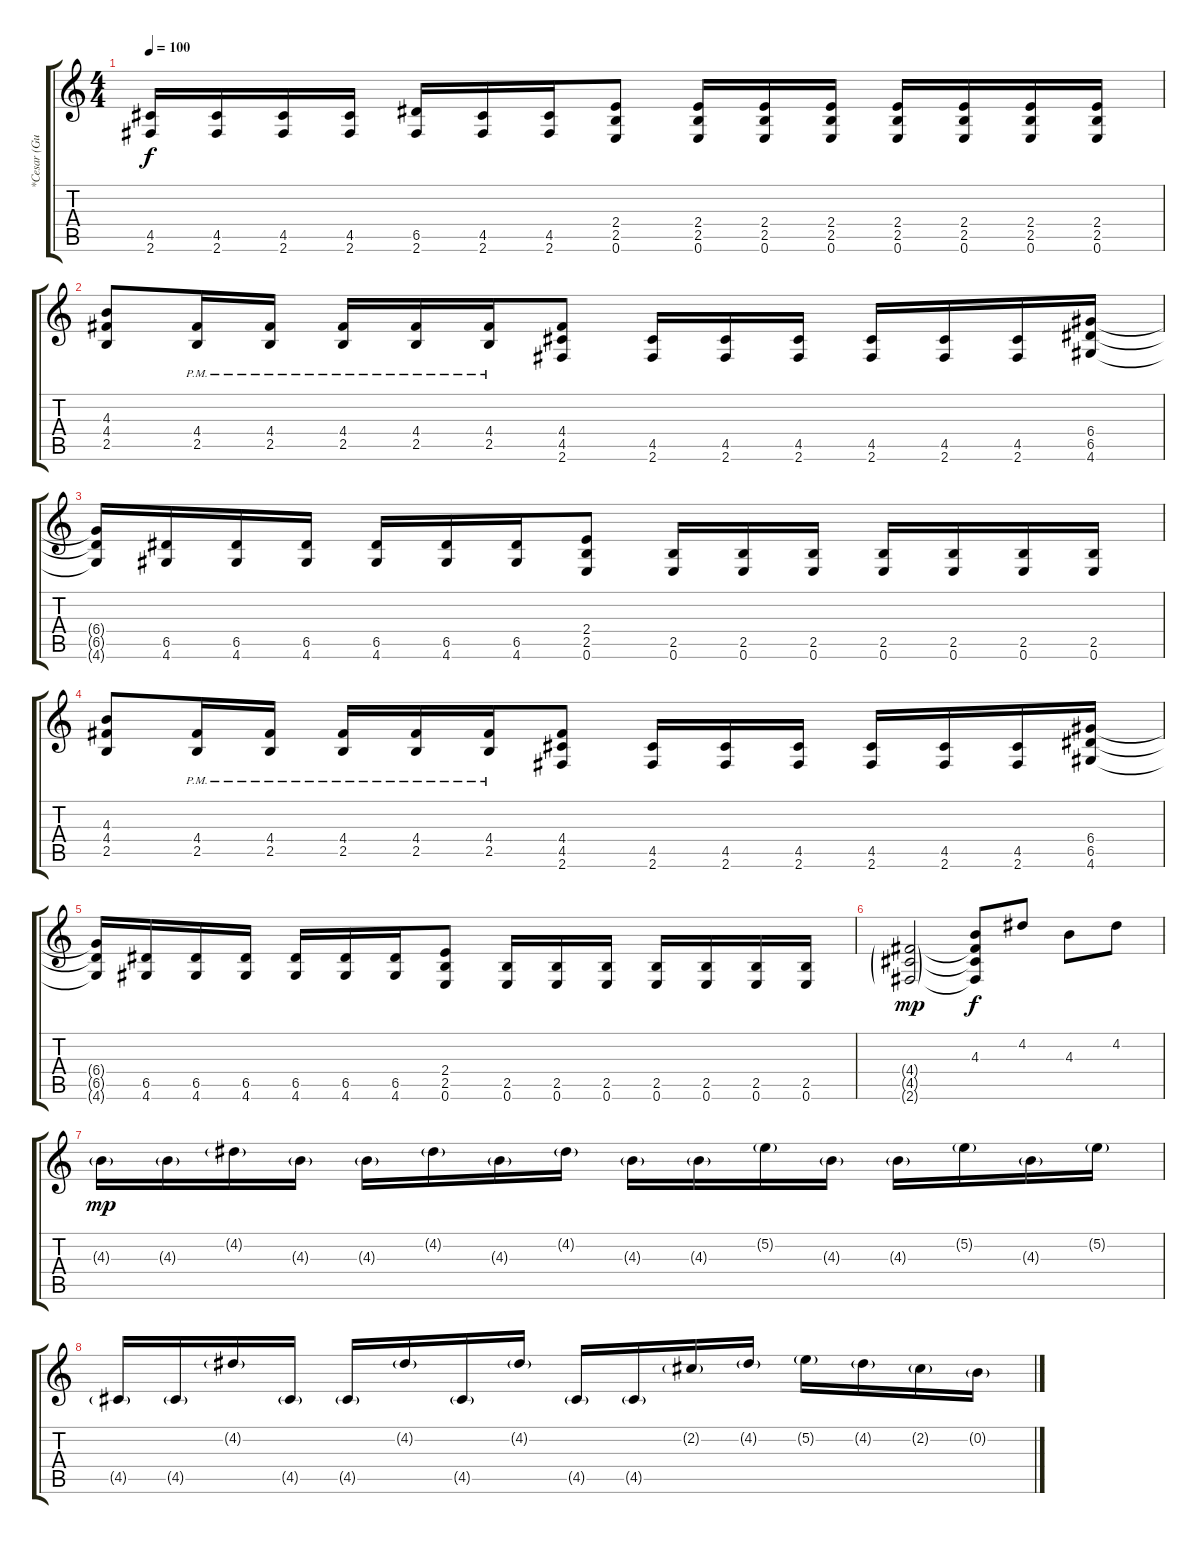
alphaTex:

\track ("*Cesar (Guitar I)" "*Cesar (Gu") {instrument distortionguitar}
\staff {score tabs}
\tuning (E4 B3 G3 D3 A2 E2) {hide}
\ts (4 4)
\tempo 100
\clef g2
\ks c
(4.5{t} 2.6{t}).16{dy f} (4.5 2.6).16 (4.5 2.6).16 (4.5 2.6).16 (6.5 2.6).16 (4.5 2.6).16 (4.5 2.6).16 (2.4 2.5 0.6).8 (2.4 2.5 0.6).16 (2.4 2.5 0.6).16 (2.4 2.5 0.6).16 (2.4 2.5 0.6).16 (2.4 2.5 0.6).16 (2.4 2.5 0.6).16 (2.4 2.5 0.6).16 |
(4.3 4.4 2.5).8{instrument electricguitarmuted} (4.4{pm} 2.5{pm}).16 (4.4{pm} 2.5{pm}).16 (4.4{pm} 2.5{pm}).16 (4.4{pm} 2.5{pm}).16 (4.4{pm} 2.5{pm}).16 (4.4 4.5 2.6).8 (4.5 2.6).16 (4.5 2.6).16 (4.5 2.6).16 (4.5 2.6).16 (4.5 2.6).16 (4.5 2.6).16 (6.4 6.5 4.6).16 |
(6.4{t} 6.5{t} 4.6{t}).16 (6.5 4.6).16 (6.5 4.6).16 (6.5 4.6).16 (6.5 4.6).16 (6.5 4.6).16 (6.5 4.6).16 (2.4 2.5 0.6).8 (2.5 0.6).16 (2.5 0.6).16 (2.5 0.6).16 (2.5 0.6).16 (2.5 0.6).16 (2.5 0.6).16 (2.5 0.6).16 |
(4.3 4.4 2.5).8{instrument electricguitarmuted} (4.4{pm} 2.5{pm}).16 (4.4{pm} 2.5{pm}).16 (4.4{pm} 2.5{pm}).16 (4.4{pm} 2.5{pm}).16 (4.4{pm} 2.5{pm}).16 (4.4 4.5 2.6).8 (4.5 2.6).16 (4.5 2.6).16 (4.5 2.6).16 (4.5 2.6).16 (4.5 2.6).16 (4.5 2.6).16 (6.4 6.5 4.6).16 |
(6.4{t} 6.5{t} 4.6{t}).16 (6.5 4.6).16 (6.5 4.6).16 (6.5 4.6).16 (6.5 4.6).16 (6.5 4.6).16 (6.5 4.6).16 (2.4 2.5 0.6).8 (2.5 0.6).16 (2.5 0.6).16 (2.5 0.6).16 (2.5 0.6).16 (2.5 0.6).16 (2.5 0.6).16 (2.5 0.6).16 |
(4.4{g} 4.5{g} 2.6{g}).2{dy mp volume 14 instrument distortionguitar} (4.3 4.4{t} 4.5{t} 2.6{t}).8{dy f instrument electricguitarclean} 4.2.8 4.3.8 4.2.8 |
4.3{g}.16{dy mp} 4.3{g}.16 4.2{g}.16 4.3{g}.16 4.3{g}.16 4.2{g}.16 4.3{g}.16 4.2{g}.16 4.3{g}.16 4.3{g}.16 5.2{g}.16 4.3{g}.16 4.3{g}.16 5.2{g}.16 4.3{g}.16 5.2{g}.16 |
4.5{g}.16 4.5{g}.16 4.2{g}.16 4.5{g}.16 4.5{g}.16 4.2{g}.16 4.5{g}.16 4.2{g}.16 4.5{g}.16 4.5{g}.16 2.2{g}.16 4.2{g}.16 5.2{g}.16 4.2{g}.16 2.2{g}.16 0.2{g}.16
